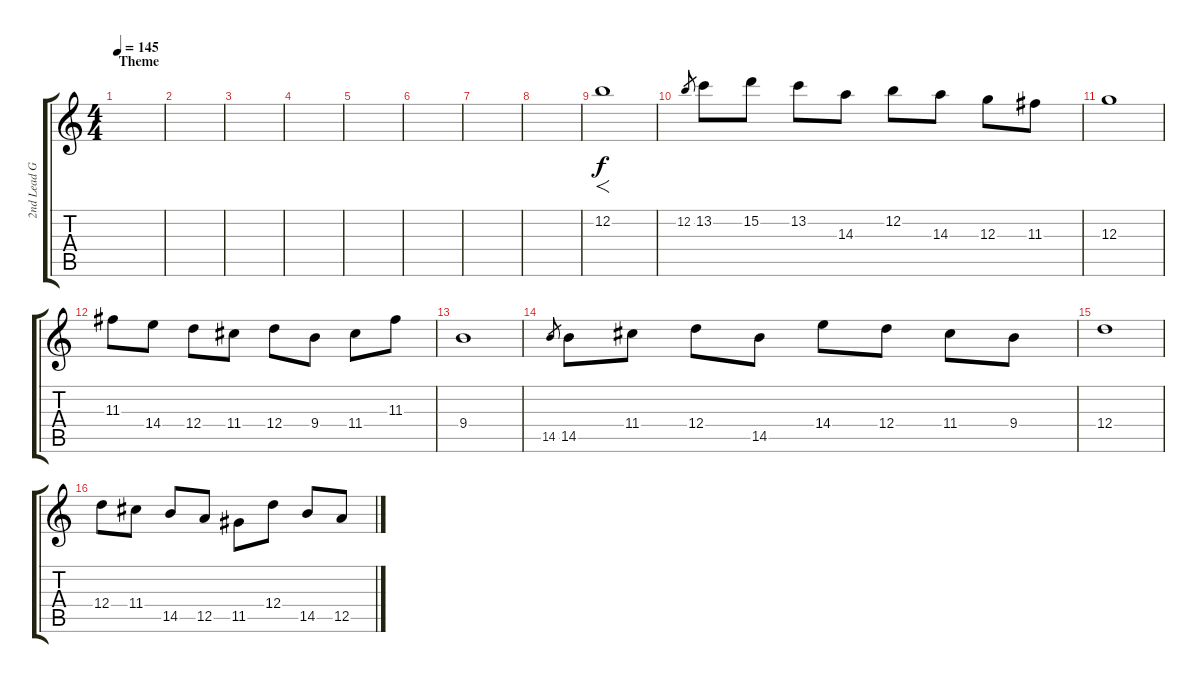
\track ("2nd Lead Guitar" "2nd Lead G") {instrument distortionguitar}
\staff {score tabs}
\tuning (E4 B3 G3 D3 A2 E2) {hide}
\ts (4 4)
\section ("" "Theme")
\tempo 145
\clef g2
\ks c
|
|
|
|
|
|
|
|
12.2.1{f} |
12.2.8{gr dy f} 13.2.8 15.2.8 13.2.8 14.3.8 12.2.8 14.3.8 12.3.8 11.3.8 |
12.3.1 |
11.3.8 14.4.8 12.4.8 11.4.8 12.4.8 9.4.8 11.4.8 11.3.8 |
9.4.1 |
14.5.8{gr} 14.5.8 11.4.8 12.4.8 14.5.8 14.4.8 12.4.8 11.4.8 9.4.8 |
12.4.1 |
12.4.8 11.4.8 14.5.8 12.5.8 11.5.8 12.4.8 14.5.8 12.5.8
